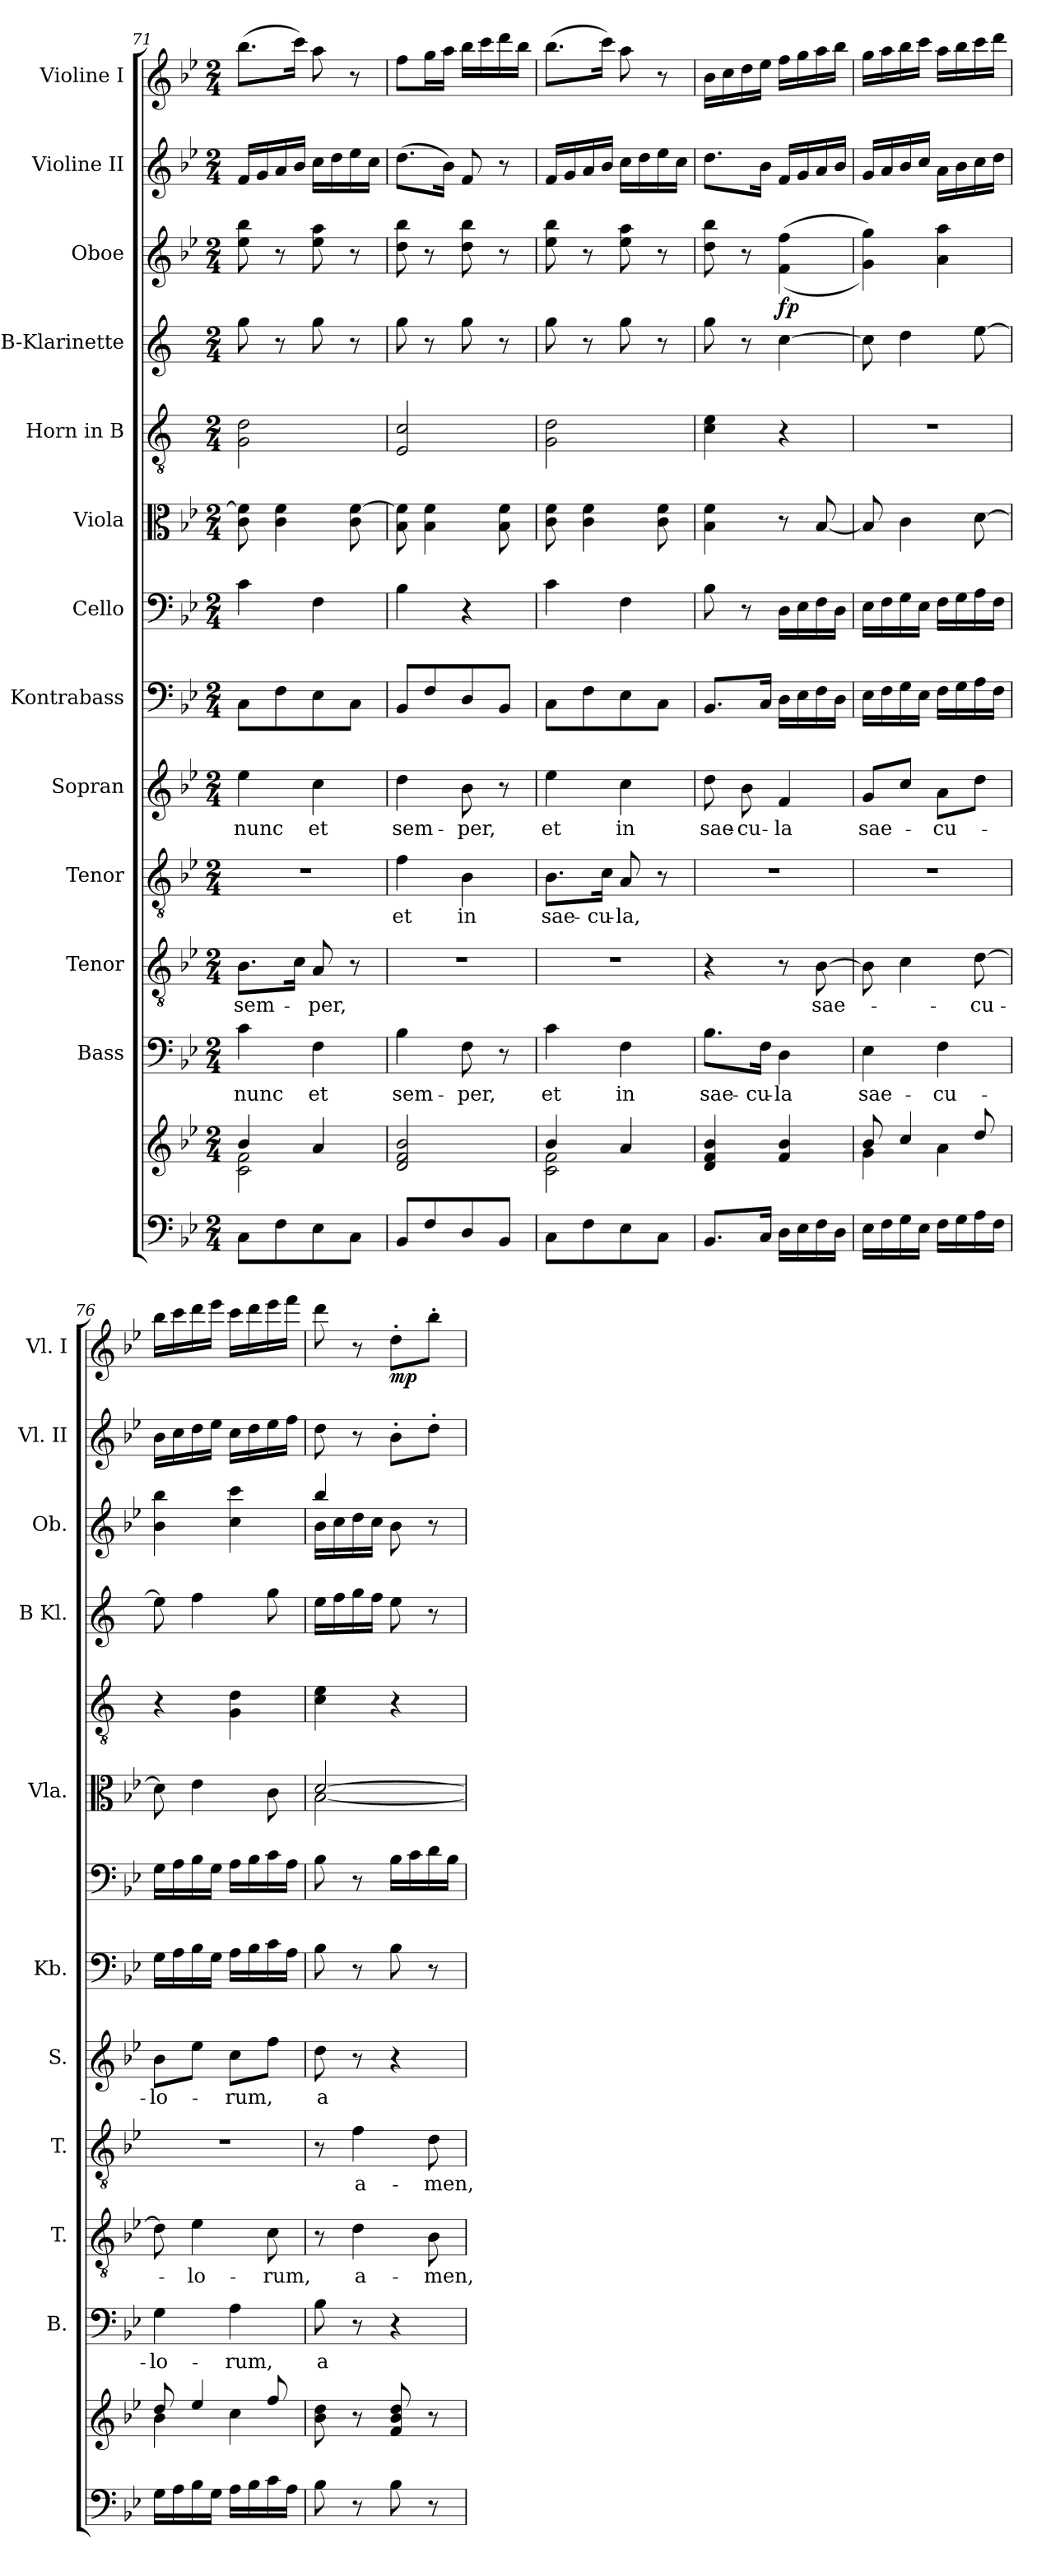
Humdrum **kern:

**kern	**kern	**kern	**text	**kern	**text	**kern	**text	**kern	**text	**kern	**kern	**kern	**kern	**kern	**kern	**dynam	**kern	**kern	**dynam
*part13	*part13	*part12	*part12	*part11	*part11	*part10	*part10	*part9	*part9	*part8	*part7	*part6	*part5	*part4	*part3	*part3	*part2	*part1	*part1
*staff14	*staff13	*staff12	*staff12	*staff11	*staff11	*staff10	*staff10	*staff9	*staff9	*staff8	*staff7	*staff6	*staff5	*staff4	*staff3	*staff3	*staff2	*staff1	*staff1
*	*	*I"Bass	*	*I"Tenor	*	*I"Tenor	*	*I"Sopran	*	*I"Kontrabass	*I"Cello	*I"Viola	*I"Horn in B	*I"B-Klarinette	*I"Oboe	*	*I"Violine II	*I"Violine I	*
*	*	*I'B.	*	*I'T.	*	*I'T.	*	*I'S.	*	*I'Kb.	*	*I'Vla.	*	*I'B Kl.	*I'Ob.	*	*I'Vl. II	*I'Vl. I	*
!!LO:PB:g=z
*clefF4	*clefG2	*clefF4	*	*clefGv2	*	*clefGv2	*	*clefG2	*	*clefF4	*clefF4	*clefC3	*clefGv2	*clefG2	*clefG2	*	*clefG2	*clefG2	*
*	*	*	*	*	*	*	*	*	*	*ITrd7c12	*	*	*ITrd1c2	*ITrd1c2	*	*	*	*	*
*k[b-e-]	*k[b-e-]	*k[b-e-]	*	*k[b-e-]	*	*k[b-e-]	*	*k[b-e-]	*	*k[b-e-]	*k[b-e-]	*k[b-e-]	*k[b-e-]	*k[b-e-]	*k[b-e-]	*	*k[b-e-]	*k[b-e-]	*
*B-:	*B-:	*B-:	*	*B-:	*	*B-:	*	*B-:	*	*B-:	*B-:	*B-:	*B-:	*B-:	*B-:	*	*B-:	*B-:	*
*M2/4	*M2/4	*M2/4	*	*M2/4	*	*M2/4	*	*M2/4	*	*M2/4	*M2/4	*M2/4	*M2/4	*M2/4	*M2/4	*	*M2/4	*M2/4	*
=71	=71	=71	=71	=71	=71	=71	=71	=71	=71	=71	=71	=71	=71	=71	=71	=71	=71	=71	=71
*	*^	*	*	*	*	*	*	*	*	*	*	*	*	*	*	*	*	*	*
!	!	!	!	!LO:LY:b	!	!LO:LY:b	!	!	!	!LO:LY:b	!	!	!	!	!	!	!	!	!	!
8C\L	4b-/	2c\ 2f\	4c\	nunc	8.B-\L	sem-	2r	.	4ee-\	nunc	8CC\L	4c\	8c\ 8f\]	2F\ 2c\	8ff\	8ee-\ 8bb-\	.	16f/LL	(>8.bb-\L	.
.	.	.	.	.	.	.	.	.	.	.	.	.	.	.	.	.	.	16g/	.	.
8F\	.	.	.	.	.	.	.	.	.	.	8FF\	.	4c\ 4f\	.	8r	8r	.	16a/	.	.
.	.	.	.	.	16c\Jk	.	.	.	.	.	.	.	.	.	.	.	.	16b-/JJ	16ccc\Jk)	.
!	!	!	!	!LO:LY:b	!	!LO:LY:b	!	!	!	!LO:LY:b	!	!	!	!	!	!	!	!	!	!
8E-\	4a/	.	4F\	et	8A/	-per,	.	.	4cc\	et	8EE-\	4F\	.	.	8ff\	8ee-\ 8aa\	.	16cc\LL	8aa\	.
.	.	.	.	.	.	.	.	.	.	.	.	.	.	.	.	.	.	16dd\	.	.
8C\J	.	.	.	.	8r	.	.	.	.	.	8CC\J	.	8c\ [8f\	.	8r	8r	.	16ee-\	8r	.
.	.	.	.	.	.	.	.	.	.	.	.	.	.	.	.	.	.	16cc\JJ	.	.
*	*v	*v	*	*	*	*	*	*	*	*	*	*	*	*	*	*	*	*	*	*
=72	=72	=72	=72	=72	=72	=72	=72	=72	=72	=72	=72	=72	=72	=72	=72	=72	=72	=72	=72
!	!	!	!LO:LY:b	!	!	!	!LO:LY:b	!	!LO:LY:b	!	!	!	!	!	!	!	!	!	!
8BB-/L	2d/ 2f/ 2b-/	4B-\	sem-	2r	.	4f\	et	4dd\	sem-	8BBB-/L	4B-\	8B-\ 8f\]	2D/ 2B-/	8ff\	8dd\ 8bb-\	.	(>8.dd\L	8ff\L	.
8F/	.	.	.	.	.	.	.	.	.	8FF/	.	4B-\ 4f\	.	8r	8r	.	.	16gg\L	.
.	.	.	.	.	.	.	.	.	.	.	.	.	.	.	.	.	16b-\Jk)	16aa\JJ	.
!	!	!	!LO:LY:b	!	!	!	!LO:LY:b	!	!LO:LY:b	!	!	!	!	!	!	!	!	!	!
8D/	.	8F\	-per,	.	.	4B-\	in	8b-\	-per,	8DD/	4r	.	.	8ff\	8dd\ 8bb-\	.	8f/	16bb-\LL	.
.	.	.	.	.	.	.	.	.	.	.	.	.	.	.	.	.	.	16ccc\	.
8BB-/J	.	8r	.	.	.	.	.	8r	.	8BBB-/J	.	8B-\ 8f\	.	8r	8r	.	8r	16ddd\	.
.	.	.	.	.	.	.	.	.	.	.	.	.	.	.	.	.	.	16bb-\JJ	.
=73	=73	=73	=73	=73	=73	=73	=73	=73	=73	=73	=73	=73	=73	=73	=73	=73	=73	=73	=73
*	*^	*	*	*	*	*	*	*	*	*	*	*	*	*	*	*	*	*	*
!	!	!	!	!LO:LY:b	!	!	!	!LO:LY:b	!	!LO:LY:b	!	!	!	!	!	!	!	!	!	!
8C\L	4b-/	2c\ 2f\	4c\	et	2r	.	8.B-\L	sae-	4ee-\	et	8CC\L	4c\	8c\ 8f\	2F\ 2c\	8ff\	8ee-\ 8bb-\	.	16f/LL	(>8.bb-\L	.
.	.	.	.	.	.	.	.	.	.	.	.	.	.	.	.	.	.	16g/	.	.
8F\	.	.	.	.	.	.	.	.	.	.	8FF\	.	4c\ 4f\	.	8r	8r	.	16a/	.	.
!	!	!	!	!	!	!	!	!LO:LY:b	!	!	!	!	!	!	!	!	!	!	!	!
.	.	.	.	.	.	.	16c\Jk	-cu-	.	.	.	.	.	.	.	.	.	16b-/JJ	16ccc\Jk)	.
!	!	!	!	!LO:LY:b	!	!	!	!LO:LY:b	!	!LO:LY:b	!	!	!	!	!	!	!	!	!	!
8E-\	4a/	.	4F\	in	.	.	8A/	-la,	4cc\	in	8EE-\	4F\	.	.	8ff\	8ee-\ 8aa\	.	16cc\LL	8aa\	.
.	.	.	.	.	.	.	.	.	.	.	.	.	.	.	.	.	.	16dd\	.	.
8C\J	.	.	.	.	.	.	8r	.	.	.	8CC\J	.	8c\ 8f\	.	8r	8r	.	16ee-\	8r	.
.	.	.	.	.	.	.	.	.	.	.	.	.	.	.	.	.	.	16cc\JJ	.	.
*	*v	*v	*	*	*	*	*	*	*	*	*	*	*	*	*	*	*	*	*	*
=74	=74	=74	=74	=74	=74	=74	=74	=74	=74	=74	=74	=74	=74	=74	=74	=74	=74	=74	=74
!	!	!	!LO:LY:b	!	!	!	!	!	!LO:LY:b	!	!	!	!	!	!	!	!	!	!
8.BB-/L	4d/ 4f/ 4b-/	8.B-\L	sae-	4r	.	2r	.	8dd\	sae-	8.BBB-/L	8B-\	4B-\ 4f\	4B-\ 4d\	8ff\	8dd\ 8bb-\	.	8.dd\L	16b-\LL	.
.	.	.	.	.	.	.	.	.	.	.	.	.	.	.	.	.	.	16cc\	.
!	!	!	!	!	!	!	!	!	!LO:LY:b	!	!	!	!	!	!	!	!	!	!
.	.	.	.	.	.	.	.	8b-\	-cu-	.	8r	.	.	8r	8r	.	.	16dd\	.
!	!	!	!LO:LY:b	!	!	!	!	!	!	!	!	!	!	!	!	!	!	!	!
16C/Jk	.	16F\Jk	-cu-	.	.	.	.	.	.	16CC/Jk	.	.	.	.	.	.	16b-\Jk	16ee-\JJ	.
!	!	!	!LO:LY:b	!	!	!	!	!	!LO:LY:b	!	!	!	!	!	!	!LO:DY:b	!	!	!
16D\LL	4f/ 4b-/	4D\	-la	8r	.	.	.	4f/	-la	16DD\LL	16D\LL	8r	4r	[4b-\	((>4f\ 4ff\	fp	16f/LL	16ff\LL	.
16E-\	.	.	.	.	.	.	.	.	.	16EE-\	16E-\	.	.	.	.	.	16g/	16gg\	.
!	!	!	!	!	!LO:LY:b	!	!	!	!	!	!	!	!	!	!	!	!	!	!
16F\	.	.	.	[8B-\	sae-	.	.	.	.	16FF\	16F\	[8B-/	.	.	.	.	16a/	16aa\	.
16D\JJ	.	.	.	.	.	.	.	.	.	16DD\JJ	16D\JJ	.	.	.	.	.	16b-/JJ	16bb-\JJ	.
=75	=75	=75	=75	=75	=75	=75	=75	=75	=75	=75	=75	=75	=75	=75	=75	=75	=75	=75	=75
*	*^	*	*	*	*	*	*	*	*	*	*	*	*	*	*	*	*	*	*
!	!	!	!	!LO:LY:b	!	!	!	!	!	!LO:LY:b	!	!	!	!	!	!	!	!	!	!
16E-\LL	8b-/	4g\	4E-\	sae-	8B-\]	.	2r	.	8g/L	sae-	16EE-\LL	16E-\LL	8B-/]	2r	8b-\]	4g\ 4gg\))	.	16g/LL	16gg\LL	.
16F\	.	.	.	.	.	.	.	.	.	.	16FF\	16F\	.	.	.	.	.	16a/	16aa\	.
16G\	4cc/	.	.	.	4c\	.	.	.	8cc/J	.	16GG\	16G\	4c\	.	4cc\	.	.	16b-/	16bb-\	.
16E-\JJ	.	.	.	.	.	.	.	.	.	.	16EE-\JJ	16E-\JJ	.	.	.	.	.	16cc/JJ	16ccc\JJ	.
!	!	!	!	!LO:LY:b	!	!	!	!	!	!LO:LY:b	!	!	!	!	!	!	!	!	!	!
16F\LL	.	4a\	4F\	-cu-	.	.	.	.	8a\L	-cu-	16FF\LL	16F\LL	.	.	.	4a\ 4aa\	.	16a\LL	16aa\LL	.
16G\	.	.	.	.	.	.	.	.	.	.	16GG\	16G\	.	.	.	.	.	16b-\	16bb-\	.
!	!	!	!	!	!	!LO:LY:b	!	!	!	!	!	!	!	!	!	!	!	!	!	!
16A\	8dd/	.	.	.	[8d\	-cu-	.	.	8dd\J	.	16AA\	16A\	[8d\	.	[8dd\	.	.	16cc\	16ccc\	.
16F\JJ	.	.	.	.	.	.	.	.	.	.	16FF\JJ	16F\JJ	.	.	.	.	.	16dd\JJ	16ddd\JJ	.
=76	=76	=76	=76	=76	=76	=76	=76	=76	=76	=76	=76	=76	=76	=76	=76	=76	=76	=76	=76	=76
!	!	!	!	!LO:LY:b	!	!	!	!	!	!LO:LY:b	!	!	!	!	!	!	!	!	!	!
16G\LL	8dd/	4b-\	4G\	-lo-	8d\]	.	2r	.	8b-\L	-lo-	16GG\LL	16G\LL	8d\]	4r	8dd\]	4b-\ 4bb-\	.	16b-\LL	16bb-\LL	.
16A\	.	.	.	.	.	.	.	.	.	.	16AA\	16A\	.	.	.	.	.	16cc\	16ccc\	.
!	!	!	!	!	!	!LO:LY:b	!	!	!	!	!	!	!	!	!	!	!	!	!	!
16B-\	4ee-/	.	.	.	4e-\	-lo-	.	.	8ee-\J	.	16BB-\	16B-\	4e-\	.	4ee-\	.	.	16dd\	16ddd\	.
16G\JJ	.	.	.	.	.	.	.	.	.	.	16GG\JJ	16G\JJ	.	.	.	.	.	16ee-\JJ	16eee-\JJ	.
!	!	!	!	!LO:LY:b	!	!	!	!	!	!LO:LY:b	!	!	!	!	!	!	!	!	!	!
16A\LL	.	4cc\	4A\	-rum,	.	.	.	.	8cc\L	-rum,	16AA\LL	16A\LL	.	4F\ 4c\	.	4cc\ 4ccc\	.	16cc\LL	16ccc\LL	.
16B-\	.	.	.	.	.	.	.	.	.	.	16BB-\	16B-\	.	.	.	.	.	16dd\	16ddd\	.
!	!	!	!	!	!	!LO:LY:b	!	!	!	!	!	!	!	!	!	!	!	!	!	!
16c\	8ff/	.	.	.	8c\	-rum,	.	.	8ff\J	.	16C\	16c\	8c\	.	8ff\	.	.	16ee-\	16eee-\	.
16A\JJ	.	.	.	.	.	.	.	.	.	.	16AA\JJ	16A\JJ	.	.	.	.	.	16ff\JJ	16fff\JJ	.
*	*v	*v	*	*	*	*	*	*	*	*	*	*	*	*	*	*	*	*	*	*
!!LO:PB:g=z
=77	=77	=77	=77	=77	=77	=77	=77	=77	=77	=77	=77	=77	=77	=77	=77	=77	=77	=77	=77
!	!	!	!	!	!	!	!	!	!	!	!	!	!	!	!LO:TX:b:Bi:t=Solo	!	!	!	!
!	!	!	!LO:LY:b	!	!	!	!	!	!LO:LY:b	!	!	!	!	!	!	!	!	!	!
*	*	*	*	*	*	*	*	*	*	*	*	*^	*	*	*^	*	*	*	*
8B-\	8b-\ 8dd\	8B-\	a-	8r	.	8r	.	8dd\	a-	8BB-\	8B-\	[>2d/	[<2B-\	4B-\ 4d\	16dd\LL	4bb-/	16b-\LL	.	8dd\	8ddd\	.
.	.	.	.	.	.	.	.	.	.	.	.	.	.	.	16ee-\	.	16cc\	.	.	.	.
!	!	!	!	!	!LO:LY:b	!	!LO:LY:b	!	!	!	!	!	!	!	!	!	!	!	!	!	!
8r	8r	8r	.	4d\	a-	4f\	a-	8r	.	8r	8r	.	.	.	16ff\	.	16dd\	.	8r	8r	.
.	.	.	.	.	.	.	.	.	.	.	.	.	.	.	16ee-\JJ	.	16cc\JJ	.	.	.	.
!	!	!	!	!	!	!	!	!	!	!	!	!	!	!	!	!	!	!	!	!	!LO:DY:b
8B-\	8f/ 8b-/ 8dd/	4r	.	.	.	.	.	4r	.	8BB-\	16B-\LL	.	.	4r	8dd\	4ryy	8b-\	.	8b-'>\L	8dd'>\L	mp
.	.	.	.	.	.	.	.	.	.	.	16c\	.	.	.	.	.	.	.	.	.	.
!	!	!	!	!	!LO:LY:b	!	!LO:LY:b	!	!	!	!	!	!	!	!	!	!	!	!	!	!
8r	8r	.	.	8B-\	-men,	8d\	-men,	.	.	8r	16d\	.	.	.	8r	.	8r	.	8dd'>\J	8bb-'>\J	.
.	.	.	.	.	.	.	.	.	.	.	16B-\JJ	.	.	.	.	.	.	.	.	.	.
*	*	*	*	*	*	*	*	*	*	*	*	*v	*v	*	*	*v	*v	*	*	*	*
=	=	=	=	=	=	=	=	=	=	=	=	=	=	=	=	=	=	=	=
*-	*-	*-	*-	*-	*-	*-	*-	*-	*-	*-	*-	*-	*-	*-	*-	*-	*-	*-	*-
